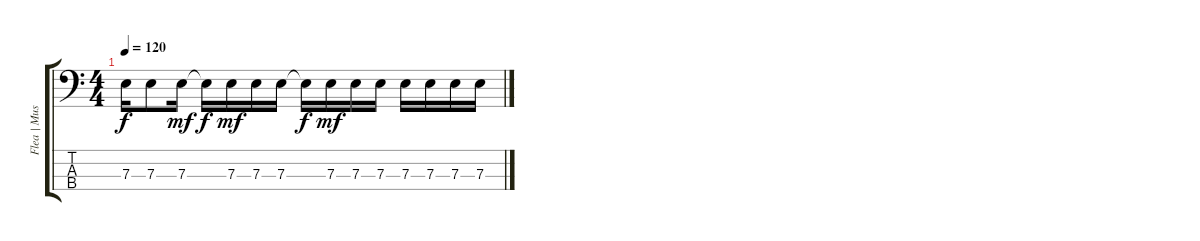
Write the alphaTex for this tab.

\track ("Flea | Music Man Stingray | Bass" "Flea | Mus") {instrument electricbassfinger}
\staff {score tabs}
\tuning (G2 D2 A1 E1) {hide}
\ts (4 4)
\tempo 120
\clef f4
\ks c
7.3.16{dy f} 7.3.8 7.3.16{dy mf} 7.3{t}.16{dy f} 7.3.16{dy mf} 7.3.16 7.3.16 7.3{t}.16{dy f} 7.3.16{dy mf} 7.3.16 7.3.16 7.3.16 7.3.16 7.3.16 7.3.16
